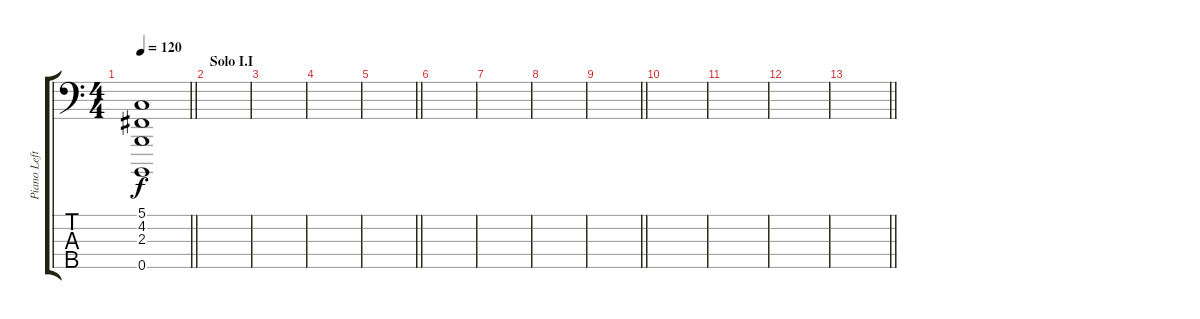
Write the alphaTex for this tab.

\track ("Piano Left Standard" "Piano Left") {instrument acousticgrandpiano}
\staff {score tabs}
\tuning (G2 D2 A1 E1 B0) {hide}
\ts (4 4)
\tempo 120
\clef f4
\barLineRight lightlight
\ks c
(5.1{t} 4.2{t} 2.3{t} 0.5{t}).1{dy f} |
\section ("" "Solo I.I")
|
|
|
\barLineRight lightlight
|
|
|
|
\barLineRight lightlight
|
|
|
|
\barLineRight lightlight
